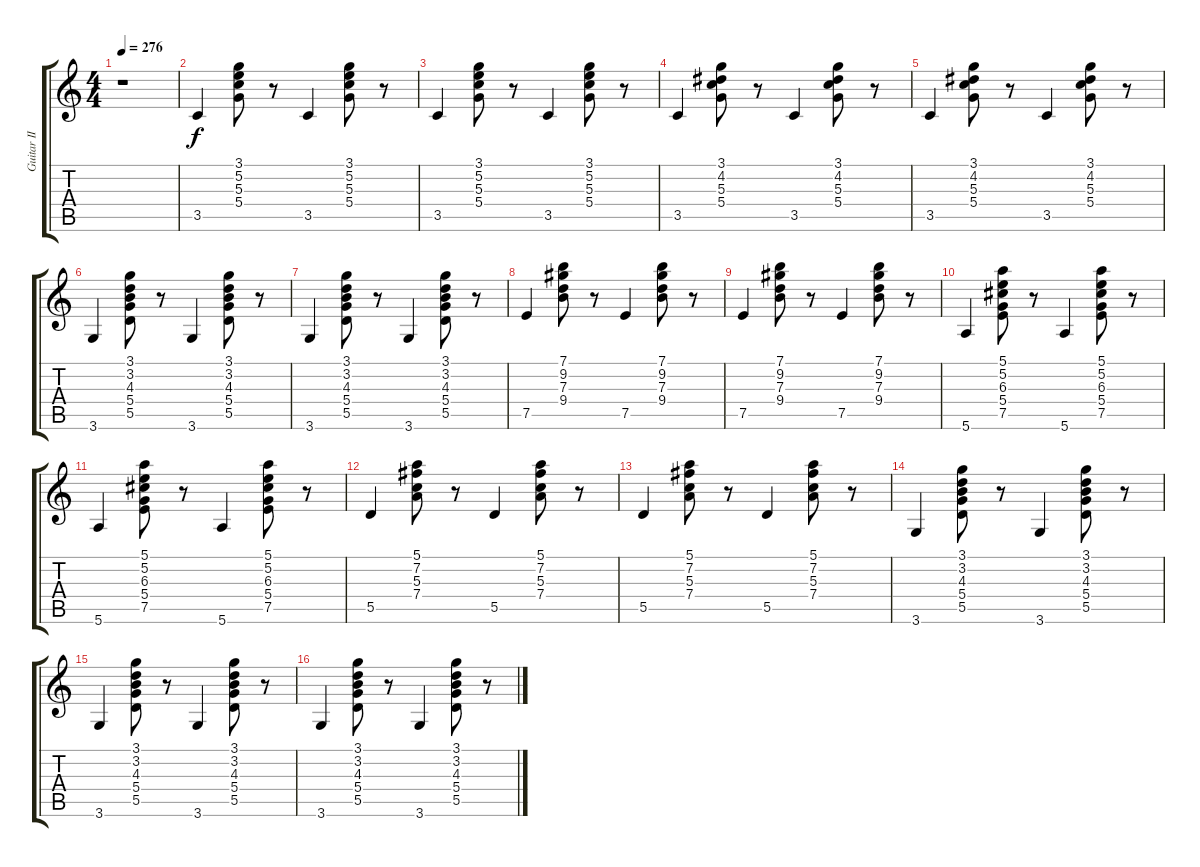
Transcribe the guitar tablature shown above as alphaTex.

\track ("Guitar II" "Guitar II") {instrument acousticguitarsteel}
\staff {score tabs}
\tuning (E4 B3 G3 D3 A2 E2) {hide}
\ts (4 4)
\tempo 276
\clef g2
\ks c
r.1{dy f instrument acousticguitarsteel} |
3.5.4 (3.1 5.2 5.3 5.4).8 r.8 3.5.4 (3.1 5.2 5.3 5.4).8 r.8 |
3.5.4 (3.1 5.2 5.3 5.4).8 r.8 3.5.4 (3.1 5.2 5.3 5.4).8 r.8 |
3.5.4 (3.1 4.2 5.3 5.4).8 r.8 3.5.4 (3.1 4.2 5.3 5.4).8 r.8 |
3.5.4 (3.1 4.2 5.3 5.4).8 r.8 3.5.4 (3.1 4.2 5.3 5.4).8 r.8 |
3.6.4 (3.1 3.2 4.3 5.4 5.5).8 r.8 3.6.4 (3.1 3.2 4.3 5.4 5.5).8 r.8 |
3.6.4 (3.1 3.2 4.3 5.4 5.5).8 r.8 3.6.4 (3.1 3.2 4.3 5.4 5.5).8 r.8 |
7.5.4 (7.1 9.2 7.3 9.4).8 r.8 7.5.4 (7.1 9.2 7.3 9.4).8 r.8 |
7.5.4 (7.1 9.2 7.3 9.4).8 r.8 7.5.4 (7.1 9.2 7.3 9.4).8 r.8 |
5.6.4 (5.1 5.2 6.3 5.4 7.5).8 r.8 5.6.4 (5.1 5.2 6.3 5.4 7.5).8 r.8 |
5.6.4 (5.1 5.2 6.3 5.4 7.5).8 r.8 5.6.4 (5.1 5.2 6.3 5.4 7.5).8 r.8 |
5.5.4 (5.1 7.2 5.3 7.4).8 r.8 5.5.4 (5.1 7.2 5.3 7.4).8 r.8 |
5.5.4 (5.1 7.2 5.3 7.4).8 r.8 5.5.4 (5.1 7.2 5.3 7.4).8 r.8 |
3.6.4 (3.1 3.2 4.3 5.4 5.5).8 r.8 3.6.4 (3.1 3.2 4.3 5.4 5.5).8 r.8 |
3.6.4 (3.1 3.2 4.3 5.4 5.5).8 r.8 3.6.4 (3.1 3.2 4.3 5.4 5.5).8 r.8 |
3.6.4 (3.1 3.2 4.3 5.4 5.5).8 r.8 3.6.4 (3.1 3.2 4.3 5.4 5.5).8 r.8
